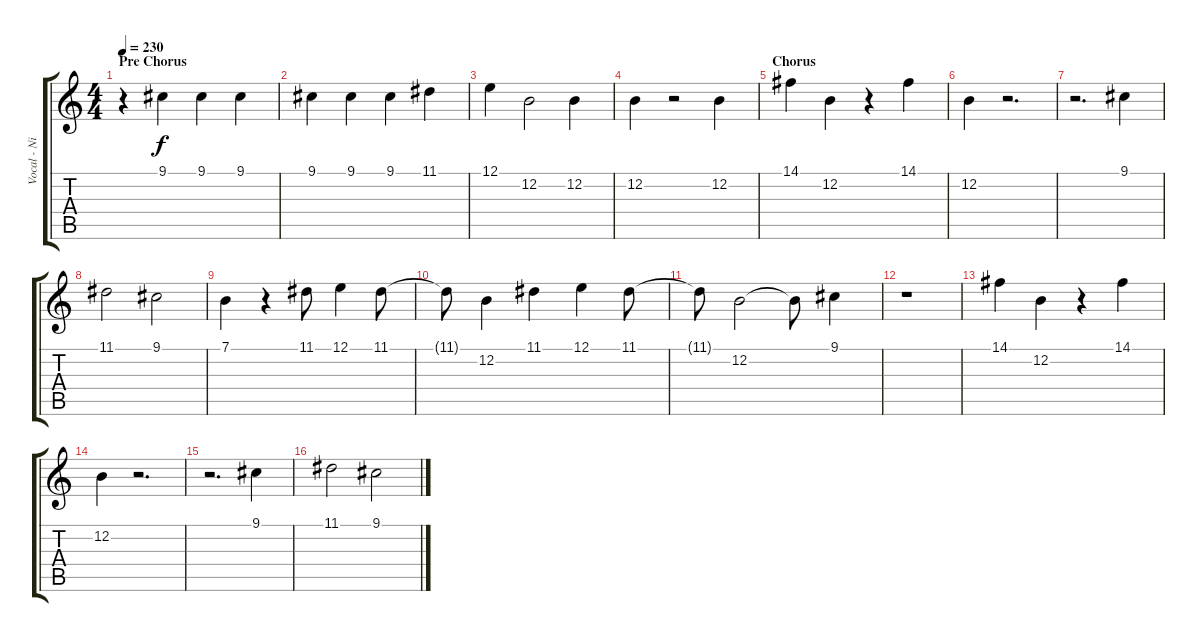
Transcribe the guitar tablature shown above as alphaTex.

\track ("Vocal - Nikola" "Vocal - Ni") {instrument flute}
\staff {score tabs}
\tuning (E4 B3 G3 D3 A2 E2) {hide}
\ts (4 4)
\section ("" "Pre Chorus")
\tempo 230
\clef g2
\ks c
r.4{dy f} 9.1.4 9.1.4 9.1.4 |
9.1.4 9.1.4 9.1.4 11.1.4 |
12.1.4 12.2.2 12.2.4 |
12.2.4 r.2 12.2.4 |
\section ("" "Chorus")
14.1.4 12.2.4 r.4 14.1.4 |
12.2.4 r.2{d} |
r.2{d} 9.1.4 |
11.1.2 9.1.2 |
7.1.4 r.4 11.1.8 12.1.4 11.1.8 |
11.1{t}.8 12.2.4 11.1.4 12.1.4 11.1.8 |
11.1{t}.8 12.2.2 12.2{t}.8 9.1.4 |
r.1 |
14.1.4 12.2.4 r.4 14.1.4 |
12.2.4 r.2{d} |
r.2{d} 9.1.4 |
11.1.2 9.1.2
